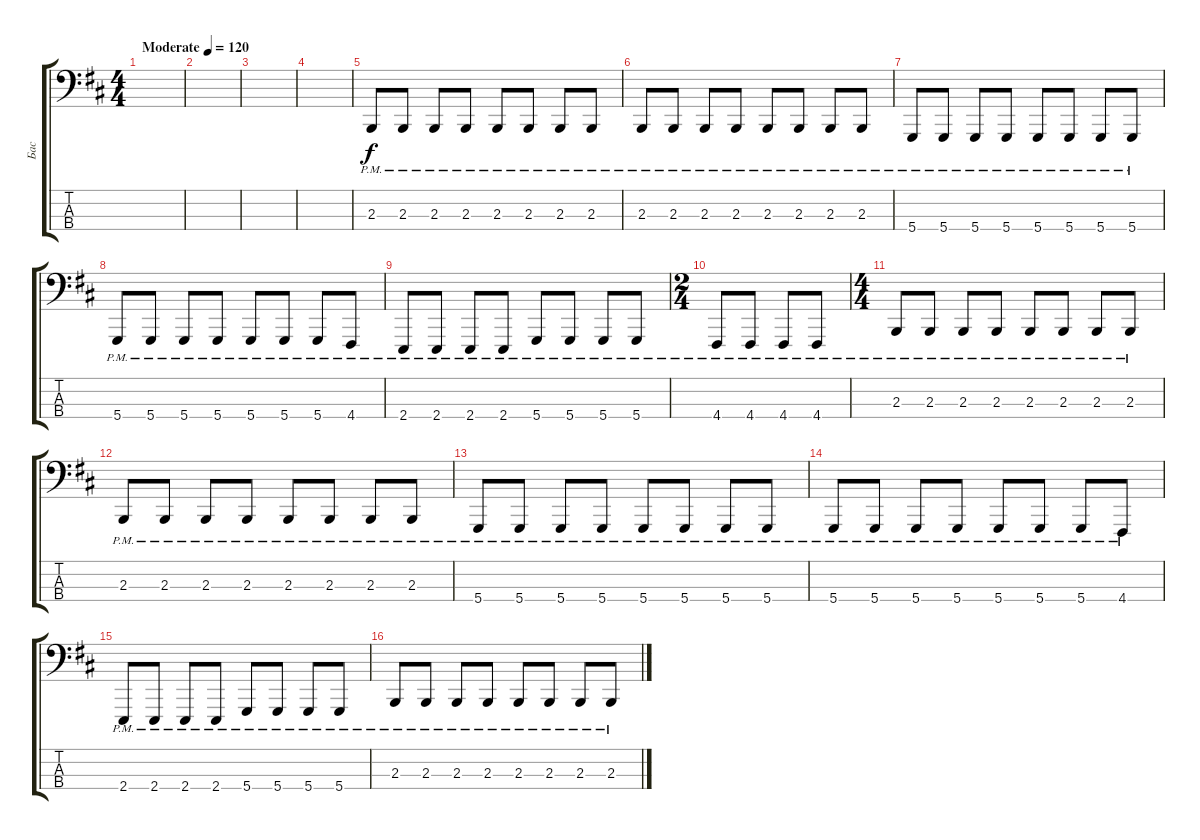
\track ("Бас" "Бас") {instrument lead8bassandlead}
\staff {score tabs}
\tuning (G2 D2 A1 D1) {hide}
\ts (4 4)
\tempo (120 "Moderate")
\clef f4
\ks bminor
|
|
|
|
\ks d
2.3{pm}.8 2.3{pm}.8 2.3{pm}.8 2.3{pm}.8 2.3{pm}.8 2.3{pm}.8 2.3{pm}.8 2.3{pm}.8 |
2.3{pm}.8 2.3{pm}.8 2.3{pm}.8 2.3{pm}.8 2.3{pm}.8 2.3{pm}.8 2.3{pm}.8 2.3{pm}.8 |
5.4{pm}.8 5.4{pm}.8 5.4{pm}.8 5.4{pm}.8 5.4{pm}.8 5.4{pm}.8 5.4{pm}.8 5.4{pm}.8 |
5.4{pm}.8 5.4{pm}.8 5.4{pm}.8 5.4{pm}.8 5.4{pm}.8 5.4{pm}.8 5.4{pm}.8 4.4{pm}.8 |
2.4{pm}.8 2.4{pm}.8 2.4{pm}.8 2.4{pm}.8 5.4{pm}.8 5.4{pm}.8 5.4{pm}.8 5.4{pm}.8 |
\ts (2 4)
4.4{pm}.8 4.4{pm}.8 4.4{pm}.8 4.4{pm}.8 |
\ts (4 4)
2.3{pm}.8 2.3{pm}.8 2.3{pm}.8 2.3{pm}.8 2.3{pm}.8 2.3{pm}.8 2.3{pm}.8 2.3{pm}.8 |
2.3{pm}.8 2.3{pm}.8 2.3{pm}.8 2.3{pm}.8 2.3{pm}.8 2.3{pm}.8 2.3{pm}.8 2.3{pm}.8 |
5.4{pm}.8 5.4{pm}.8 5.4{pm}.8 5.4{pm}.8 5.4{pm}.8 5.4{pm}.8 5.4{pm}.8 5.4{pm}.8 |
5.4{pm}.8 5.4{pm}.8 5.4{pm}.8 5.4{pm}.8 5.4{pm}.8 5.4{pm}.8 5.4{pm}.8 4.4{pm}.8 |
2.4{pm}.8 2.4{pm}.8 2.4{pm}.8 2.4{pm}.8 5.4{pm}.8 5.4{pm}.8 5.4{pm}.8 5.4{pm}.8 |
\ks bminor
2.3{pm}.8 2.3{pm}.8 2.3{pm}.8 2.3{pm}.8 2.3{pm}.8 2.3{pm}.8 2.3{pm}.8 2.3{pm}.8
